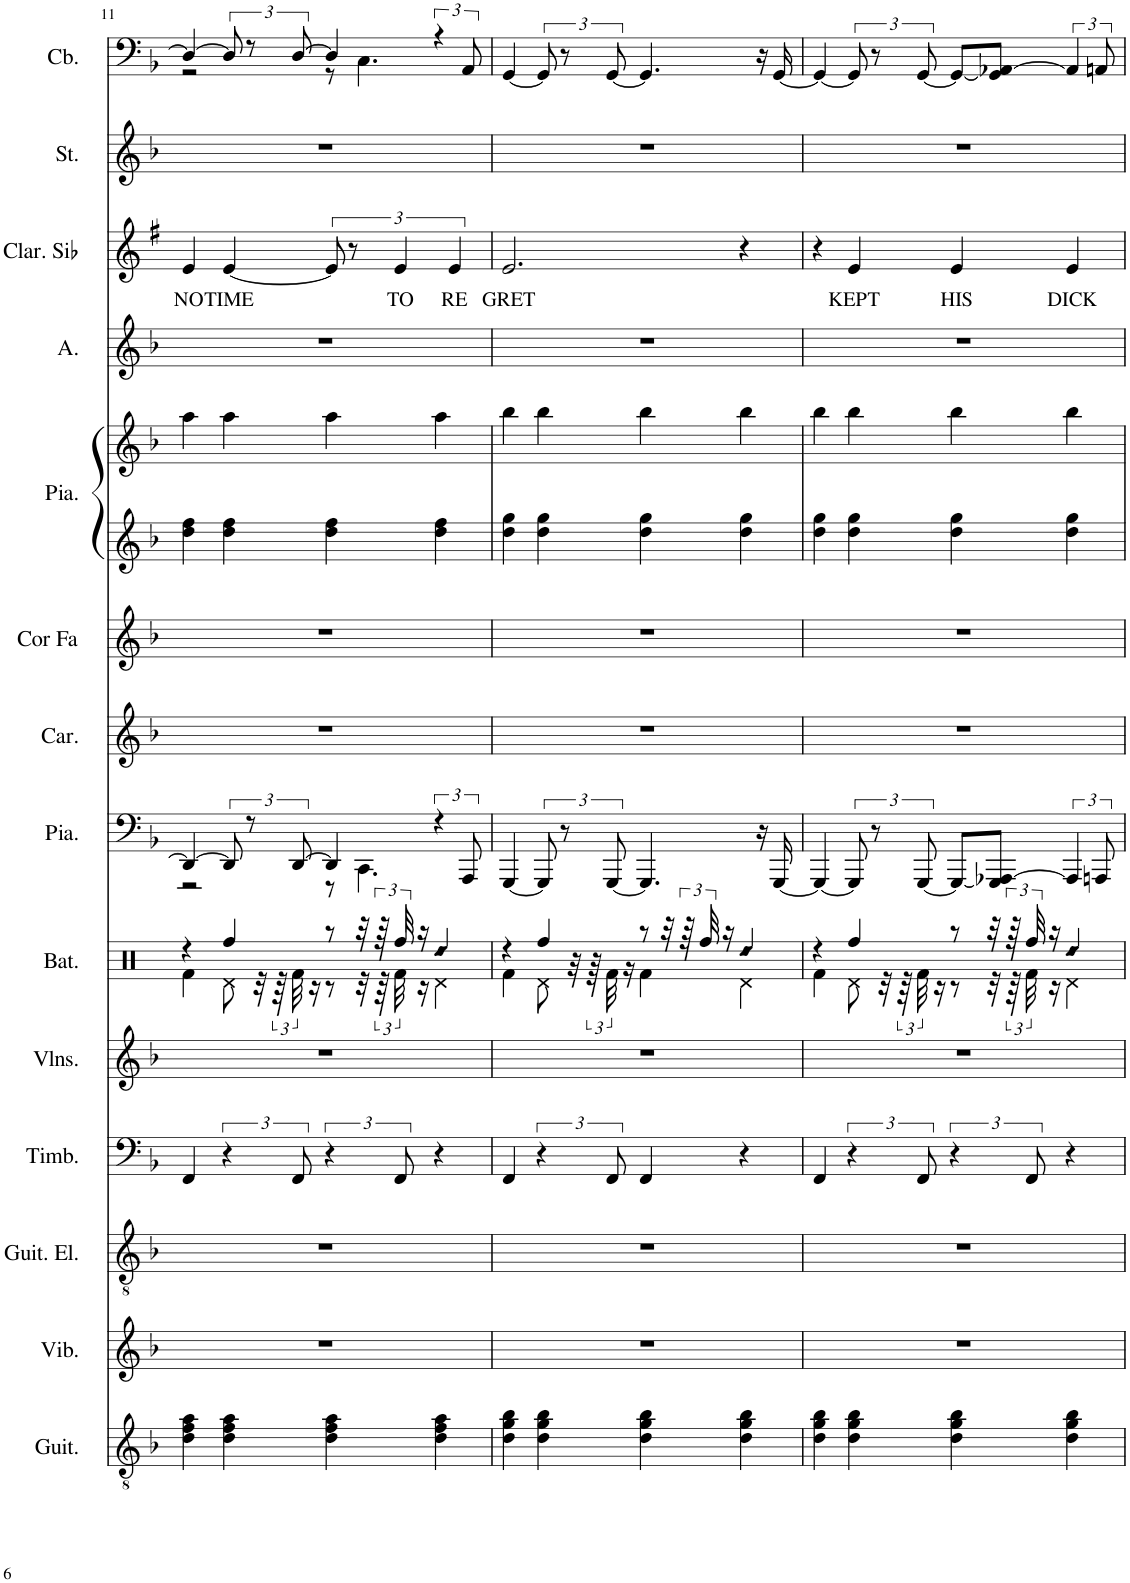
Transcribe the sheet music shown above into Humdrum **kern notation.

**kern	**kern	**kern	**kern	**kern	**kern	**kern	**kern	**kern	**kern	**kern	**kern	**kern	**text	**kern	**kern
*part14	*part13	*part12	*part11	*part10	*part9	*part8	*part7	*part6	*part5	*part5	*part4	*part3	*part3	*part2	*part1
*staff15	*staff14	*staff13	*staff12	*staff11	*staff10	*staff9	*staff8	*staff7	*staff6	*staff5	*staff4	*staff3	*staff3	*staff2	*staff1
*I"Guitare acoustique, Acoustic Guitar (steel)	*I"Vibraphone, Vibraphone	*I"Guitare électrique, Electric Guitar (clean)	*I"Timbales, Timpani Ensemble	*I"Violons, String Ensemble 1	*I"Batterie, Drums	*I"Piano, Bright Acoustic Piano	*I"Carillon, Tubular Bells	*I"Cor en Fa, French Horn	*I"Piano, Acoustic Grand Piano	*	*I"Alto, Choir Aahs	*I"Clarinette en Sib	*	*I"Cordes, String Ensemble 2	*I"Contrebasse, Acoustic Bass
*I'Guit.	*I'Vib.	*I'Guit. El.	*I'Timb.	*I'Vlns.	*I'Bat.	*I'Pia.	*I'Car.	*I'Cor Fa	*I'Pia.	*	*I'A.	*I'Clar. Sib	*	*I'St.	*I'Cb.
!!LO:PB:g=z
*clefGv2	*clefG2	*clefGv2	*clefF4	*clefG2	*clefX	*clefF4	*clefG2	*clefG2	*clefG2	*clefG2	*clefG2	*clefG2	*	*clefG2	*clefF4
*	*	*	*	*	*	*	*	*Trd4c7	*	*	*	*Trd1c2	*	*	*Trd7c12
*k[b-]	*k[b-]	*k[b-]	*k[b-]	*k[b-]	*k[]	*k[b-]	*k[b-]	*k[b-]	*k[b-]	*k[b-]	*k[b-]	*k[f#]	*	*k[b-]	*k[b-]
*M4/4	*M4/4	*M4/4	*M4/4	*M4/4	*M4/4	*M4/4	*M4/4	*M4/4	*M4/4	*M4/4	*M4/4	*M4/4	*	*M4/4	*M4/4
=11	=11	=11	=11	=11	=11	=11	=11	=11	=11	=11	=11	=11	=11	=11	=11
*	*	*	*	*	*^	*^	*	*	*	*	*	*	*	*	*
!	!	!	!	!	!	!	!	!	!	!	!	!	!	!	!LO:LY:b	!	!
*	*	*	*	*	*	*	*	*	*	*	*	*	*	*	*	*	*^
4d\ 4f\ 4a\	1r	1r	4FF/	1r	4r	4Rf\	4DD/_	2r	1r	1r	4dd\ 4ff\	4aa\	1r	4e/	NO	1r	4D/_	2r
!	!	!	!	!	!	!	!	!	!	!	!	!	!	!	!LO:LY:b	!	!	!
4d\ 4f\ 4a\	.	.	6r	.	4Rff/	8Rd\	12DD/]	.	.	.	4dd\ 4ff\	4aa\	.	[4e/	TIME	.	12D/]	.
.	.	.	.	.	.	.	12r	.	.	.	.	.	.	.	.	.	12r	.
.	.	.	.	.	.	32r	.	.	.	.	.	.	.	.	.	.	.	.
.	.	.	.	.	.	96r	.	.	.	.	.	.	.	.	.	.	.	.
.	.	.	12FF/	.	.	48Rf\	[12DD/	.	.	.	.	.	.	.	.	.	[12D/	.
.	.	.	.	.	.	16r	.	.	.	.	.	.	.	.	.	.	.	.
4d\ 4f\ 4a\	.	.	6r	.	8r	8r	4DD/]	8r	.	.	4dd\ 4ff\	4aa\	.	12e/]	.	.	4D/]	8r
.	.	.	.	.	.	.	.	.	.	.	.	.	.	12r	.	.	.	.
.	.	.	.	.	32r	32r	.	4.CC\	.	.	.	.	.	.	.	.	.	4.C\
.	.	.	.	.	96r	96r	.	.	.	.	.	.	.	.	.	.	.	.
!	!	!	!	!	!	!	!	!	!	!	!	!	!	!	!LO:LY:b	!	!	!
.	.	.	12FF/	.	48Rff/	48Rf\	.	.	.	.	.	.	.	6e/	TO	.	.	.
.	.	.	.	.	16r	16r	.	.	.	.	.	.	.	.	.	.	.	.
!	!	!	!	!	!LO:N:head=diamond	!	!	!	!	!	!	!	!	!	!	!	!	!
4d\ 4f\ 4a\	.	.	4r	.	4Rdd/	4Rd\	6r	.	.	.	4dd\ 4ff\	4aa\	.	.	.	.	6r	.
!	!	!	!	!	!	!	!	!	!	!	!	!	!	!	!LO:LY:b	!	!	!
.	.	.	.	.	.	.	.	.	.	.	.	.	.	6e/	RE	.	.	.
.	.	.	.	.	.	.	12AAA/	.	.	.	.	.	.	.	.	.	12AA/	.
*	*	*	*	*	*	*	*v	*v	*	*	*	*	*	*	*	*	*v	*v
=12	=12	=12	=12	=12	=12	=12	=12	=12	=12	=12	=12	=12	=12	=12	=12	=12
!	!	!	!	!	!	!	!	!	!	!	!	!	!	!LO:LY:b	!	!
4d\ 4g\ 4b-\	1r	1r	4FF/	1r	4r	4Rf\	[4GGG/	1r	1r	4dd\ 4gg\	4bb-\	1r	2.e/	GRET	1r	[4GG/
4d\ 4g\ 4b-\	.	.	6r	.	4Rff/	8Rd\	12GGG/]	.	.	4dd\ 4gg\	4bb-\	.	.	.	.	12GG/]
.	.	.	.	.	.	.	12r	.	.	.	.	.	.	.	.	12r
.	.	.	.	.	.	32r	.	.	.	.	.	.	.	.	.	.
.	.	.	.	.	.	96r	.	.	.	.	.	.	.	.	.	.
.	.	.	12FF/	.	.	48Rf\	[12GGG/	.	.	.	.	.	.	.	.	[12GG/
.	.	.	.	.	.	16r	.	.	.	.	.	.	.	.	.	.
4d\ 4g\ 4b-\	.	.	4FF/	.	8r	4Rf\	4.GGG/]	.	.	4dd\ 4gg\	4bb-\	.	.	.	.	4.GG/]
.	.	.	.	.	32r	.	.	.	.	.	.	.	.	.	.	.
.	.	.	.	.	96r	.	.	.	.	.	.	.	.	.	.	.
.	.	.	.	.	48Rff/	.	.	.	.	.	.	.	.	.	.	.
.	.	.	.	.	16r	.	.	.	.	.	.	.	.	.	.	.
!	!	!	!	!	!LO:N:head=diamond	!	!	!	!	!	!	!	!	!	!	!
4d\ 4g\ 4b-\	.	.	4r	.	4Rdd/	4Rd\	.	.	.	4dd\ 4gg\	4bb-\	.	4r	.	.	.
.	.	.	.	.	.	.	16r	.	.	.	.	.	.	.	.	16r
.	.	.	.	.	.	.	[16GGG/	.	.	.	.	.	.	.	.	[16GG/
=13	=13	=13	=13	=13	=13	=13	=13	=13	=13	=13	=13	=13	=13	=13	=13	=13
4d\ 4g\ 4b-\	1r	1r	4FF/	1r	4r	4Rf\	4GGG/_	1r	1r	4dd\ 4gg\	4bb-\	1r	4r	.	1r	4GG/_
!	!	!	!	!	!	!	!	!	!	!	!	!	!	!LO:LY:b	!	!
4d\ 4g\ 4b-\	.	.	6r	.	4Rff/	8Rd\	12GGG/]	.	.	4dd\ 4gg\	4bb-\	.	4e/	KEPT	.	12GG/]
.	.	.	.	.	.	.	12r	.	.	.	.	.	.	.	.	12r
.	.	.	.	.	.	32r	.	.	.	.	.	.	.	.	.	.
.	.	.	.	.	.	96r	.	.	.	.	.	.	.	.	.	.
.	.	.	12FF/	.	.	48Rf\	[12GGG/	.	.	.	.	.	.	.	.	[12GG/
.	.	.	.	.	.	16r	.	.	.	.	.	.	.	.	.	.
!	!	!	!	!	!	!	!	!	!	!	!	!	!	!LO:LY:b	!	!
4d\ 4g\ 4b-\	.	.	6r	.	8r	8r	8GGG/L_	.	.	4dd\ 4gg\	4bb-\	.	4e/	HIS	.	8GG/L_
.	.	.	.	.	32r	32r	8GGG/] [8AAA-X/J	.	.	.	.	.	.	.	.	8GG/] [8AA-X/J
.	.	.	.	.	96r	96r	.	.	.	.	.	.	.	.	.	.
.	.	.	12FF/	.	48Rff/	48Rf\	.	.	.	.	.	.	.	.	.	.
.	.	.	.	.	16r	16r	.	.	.	.	.	.	.	.	.	.
!	!	!	!	!	!LO:N:head=diamond	!	!	!	!	!	!	!	!	!LO:LY:b	!	!
4d\ 4g\ 4b-\	.	.	4r	.	4Rdd/	4Rd\	6AAA-/]	.	.	4dd\ 4gg\	4bb-\	.	4e/	DICK	.	6AA-/]
.	.	.	.	.	.	.	12AAAn/	.	.	.	.	.	.	.	.	12AAn/
*	*	*	*	*	*v	*v	*	*	*	*	*	*	*	*	*	*
=	=	=	=	=	=	=	=	=	=	=	=	=	=	=	=
*-	*-	*-	*-	*-	*-	*-	*-	*-	*-	*-	*-	*-	*-	*-	*-
